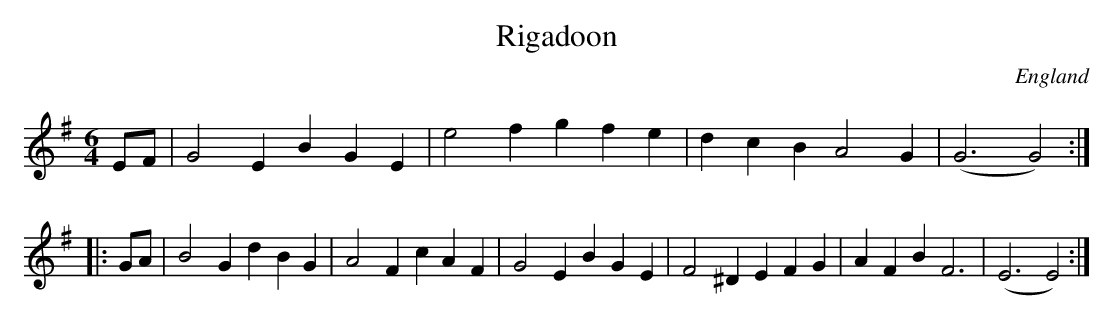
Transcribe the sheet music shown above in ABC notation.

X:1
T:Rigadoon
L:1/4
M:6/4
O:England
K:G major
E/F/ |\
G2E BGE | e2f gfe | dcB A2G | (G3 G2) ::
G/A/ |\
B2G dBG | A2F cAF | G2E BGE | F2^D EFG | AFB F3 | (E3 E2) :|
